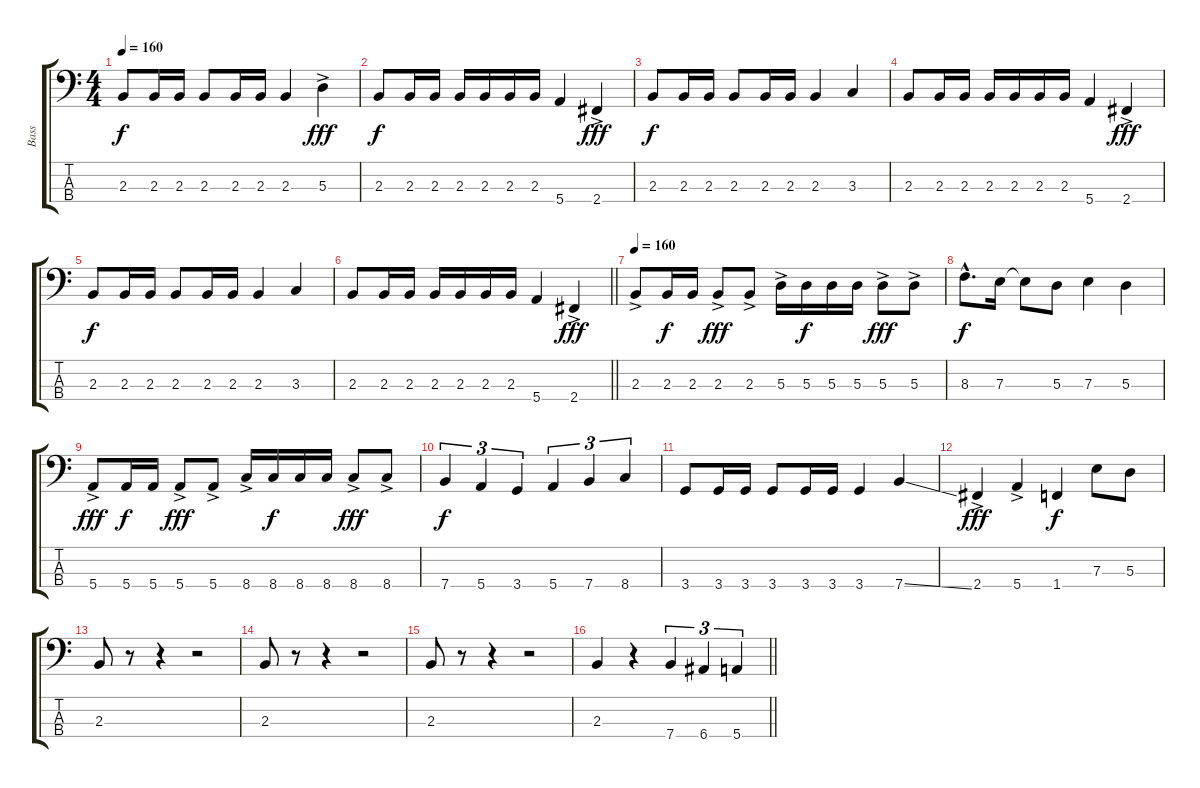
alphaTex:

\track ("Bass" "Bass") {instrument electricbasspick}
\staff {score tabs}
\tuning (G2 D2 A1 E1) {hide}
\ts (4 4)
\tempo 160
\clef f4
\ks c
2.3.8{dy f} 2.3.16 2.3.16 2.3.8 2.3.16 2.3.16 2.3.4 5.3{ac}.4{dy fff} |
2.3.8{dy f} 2.3.16 2.3.16 2.3.16 2.3.16 2.3.16 2.3.16 5.4.4 2.4{ac}.4{dy fff} |
2.3.8{dy f} 2.3.16 2.3.16 2.3.8 2.3.16 2.3.16 2.3.4 3.3.4 |
2.3.8 2.3.16 2.3.16 2.3.16 2.3.16 2.3.16 2.3.16 5.4.4 2.4{ac}.4{dy fff} |
2.3.8{dy f} 2.3.16 2.3.16 2.3.8 2.3.16 2.3.16 2.3.4 3.3.4 |
\barLineRight lightlight
2.3.8 2.3.16 2.3.16 2.3.16 2.3.16 2.3.16 2.3.16 5.4.4 2.4{ac}.4{dy fff} |
\tempo 160
2.3{ac}.8 2.3.16{dy f} 2.3.16 2.3{ac}.8{dy fff} 2.3{ac}.8 5.3{ac}.16 5.3.16{dy f} 5.3.16 5.3.16 5.3{ac}.8{dy fff} 5.3{ac}.8 |
8.3{hac}.8{d dy f} 7.3.16 7.3{t}.8 5.3.8 7.3.4 5.3.4 |
5.4{ac}.8{dy fff} 5.4.16{dy f} 5.4.16 5.4{ac}.8{dy fff} 5.4{ac}.8 8.4{ac}.16 8.4.16{dy f} 8.4.16 8.4.16 8.4{ac}.8{dy fff} 8.4{ac}.8 |
7.4.4{tu (3 2) dy f} 5.4.4{tu (3 2)} 3.4.4{tu (3 2)} 5.4.4{tu (3 2)} 7.4.4{tu (3 2)} 8.4.4{tu (3 2)} |
3.4.8 3.4.16 3.4.16 3.4.8 3.4.16 3.4.16 3.4.4 7.4{ss}.4 |
2.4{ac}.4{dy fff} 5.4{ac}.4 1.4.4{dy f} 7.3.8 5.3.8 |
2.3.8 r.8 r.4 r.2 |
2.3.8 r.8 r.4 r.2 |
2.3.8 r.8 r.4 r.2 |
\barLineRight lightlight
2.3.4 r.4 7.4.4{tu (3 2)} 6.4.4{tu (3 2)} 5.4.4{tu (3 2)}
